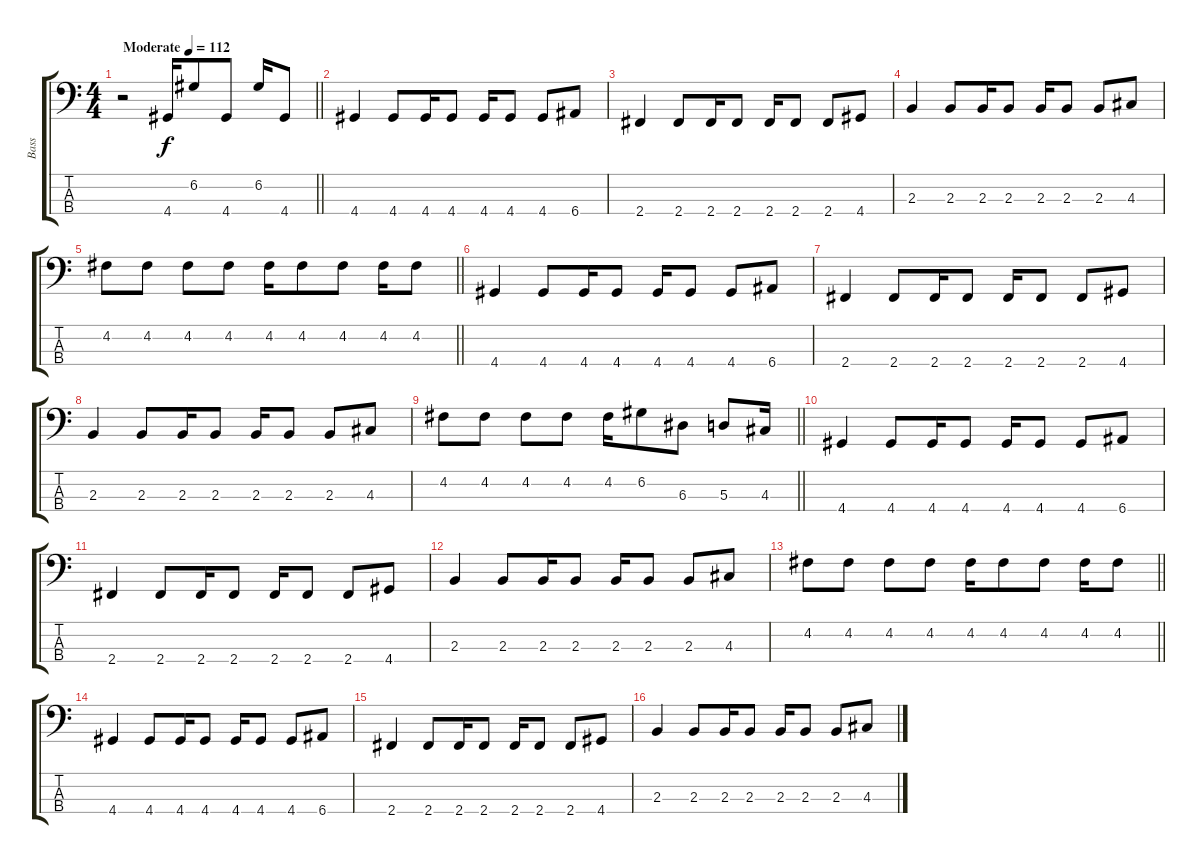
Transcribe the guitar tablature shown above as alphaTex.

\track ("Bass" "Bass") {instrument electricbasspick}
\staff {score tabs}
\tuning (G2 D2 A1 E1) {hide}
\ts (4 4)
\tempo (112 "Moderate")
\clef f4
\barLineRight lightlight
\ks c
r.2{dy f instrument electricbasspick} 4.4.16 6.2.8 4.4.8 6.2.16 4.4.8 |
4.4.4 4.4.8 4.4.16 4.4.8 4.4.16 4.4.8 4.4.8 6.4.8 |
2.4.4 2.4.8 2.4.16 2.4.8 2.4.16 2.4.8 2.4.8 4.4.8 |
2.3.4 2.3.8 2.3.16 2.3.8 2.3.16 2.3.8 2.3.8 4.3.8 |
\barLineRight lightlight
4.2.8 4.2.8 4.2.8 4.2.8 4.2.16 4.2.8 4.2.8 4.2.16 4.2.8 |
4.4.4 4.4.8 4.4.16 4.4.8 4.4.16 4.4.8 4.4.8 6.4.8 |
2.4.4 2.4.8 2.4.16 2.4.8 2.4.16 2.4.8 2.4.8 4.4.8 |
2.3.4 2.3.8 2.3.16 2.3.8 2.3.16 2.3.8 2.3.8 4.3.8 |
\barLineRight lightlight
4.2.8 4.2.8 4.2.8 4.2.8 4.2.16 6.2.8 6.3.8 5.3.8 4.3.16 |
4.4.4 4.4.8 4.4.16 4.4.8 4.4.16 4.4.8 4.4.8 6.4.8 |
2.4.4 2.4.8 2.4.16 2.4.8 2.4.16 2.4.8 2.4.8 4.4.8 |
2.3.4 2.3.8 2.3.16 2.3.8 2.3.16 2.3.8 2.3.8 4.3.8 |
\barLineRight lightlight
4.2.8 4.2.8 4.2.8 4.2.8 4.2.16 4.2.8 4.2.8 4.2.16 4.2.8 |
4.4.4 4.4.8 4.4.16 4.4.8 4.4.16 4.4.8 4.4.8 6.4.8 |
2.4.4 2.4.8 2.4.16 2.4.8 2.4.16 2.4.8 2.4.8 4.4.8 |
2.3.4 2.3.8 2.3.16 2.3.8 2.3.16 2.3.8 2.3.8 4.3.8
